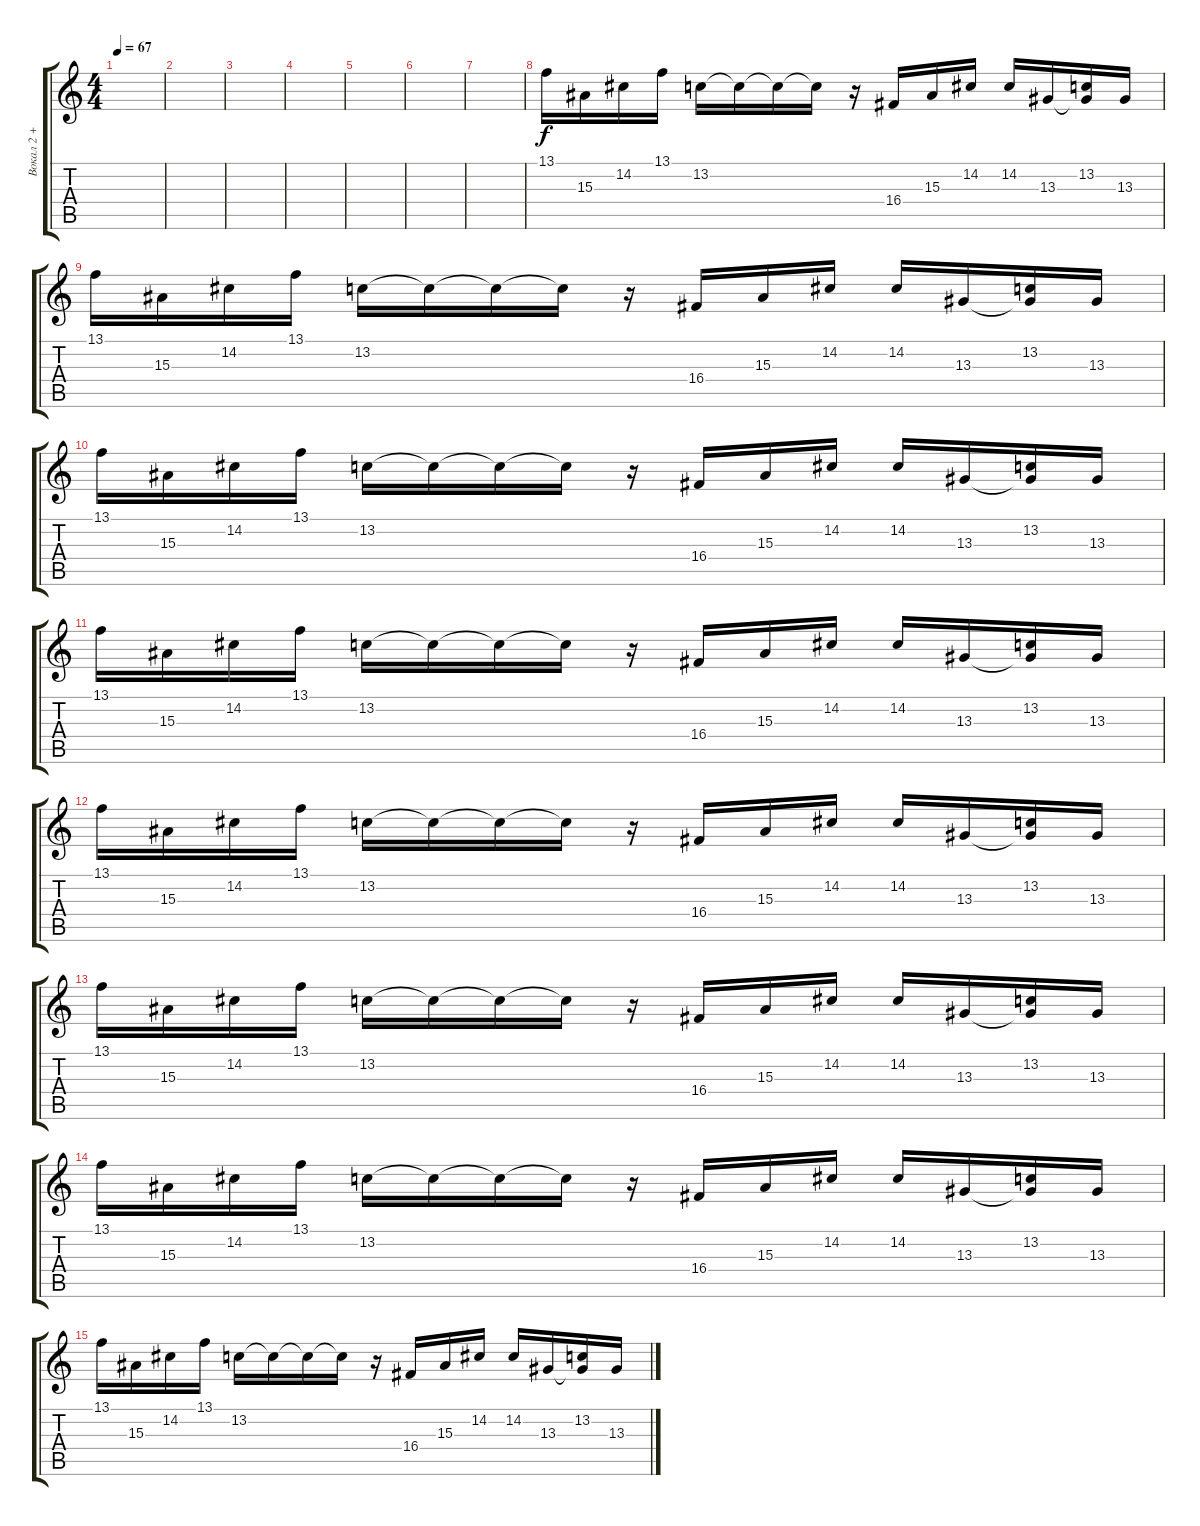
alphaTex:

\track ("Вокал 2 + еффект" "Вокал 2 + ") {instrument pad8sweep}
\staff {score tabs}
\tuning (E4 B3 G3 D3 A2 E2) {hide}
\ts (4 4)
\tempo 67
\clef g2
\ks c
|
|
|
|
|
|
|
13.1.16 15.3.16 14.2.16 13.1.16 13.2.16 13.2{t}.16 13.2{t}.16 13.2{t}.16 r.16 16.4.16 15.3.16 14.2.16 14.2.16 13.3.16 (13.2 13.3{t}).16 13.3.16 |
13.1.16 15.3.16 14.2.16 13.1.16 13.2.16 13.2{t}.16 13.2{t}.16 13.2{t}.16 r.16 16.4.16 15.3.16 14.2.16 14.2.16 13.3.16 (13.2 13.3{t}).16 13.3.16 |
13.1.16 15.3.16 14.2.16 13.1.16 13.2.16 13.2{t}.16 13.2{t}.16 13.2{t}.16 r.16 16.4.16 15.3.16 14.2.16 14.2.16 13.3.16 (13.2 13.3{t}).16 13.3.16 |
13.1.16 15.3.16 14.2.16 13.1.16 13.2.16 13.2{t}.16 13.2{t}.16 13.2{t}.16 r.16 16.4.16 15.3.16 14.2.16 14.2.16 13.3.16 (13.2 13.3{t}).16 13.3.16 |
13.1.16 15.3.16 14.2.16 13.1.16 13.2.16 13.2{t}.16 13.2{t}.16 13.2{t}.16 r.16 16.4.16 15.3.16 14.2.16 14.2.16 13.3.16 (13.2 13.3{t}).16 13.3.16 |
13.1.16 15.3.16 14.2.16 13.1.16 13.2.16 13.2{t}.16 13.2{t}.16 13.2{t}.16 r.16 16.4.16 15.3.16 14.2.16 14.2.16 13.3.16 (13.2 13.3{t}).16 13.3.16 |
13.1.16 15.3.16 14.2.16 13.1.16 13.2.16 13.2{t}.16 13.2{t}.16 13.2{t}.16 r.16 16.4.16 15.3.16 14.2.16 14.2.16 13.3.16 (13.2 13.3{t}).16 13.3.16 |
13.1.16 15.3.16 14.2.16 13.1.16 13.2.16 13.2{t}.16 13.2{t}.16 13.2{t}.16 r.16 16.4.16 15.3.16 14.2.16 14.2.16 13.3.16 (13.2 13.3{t}).16 13.3.16
